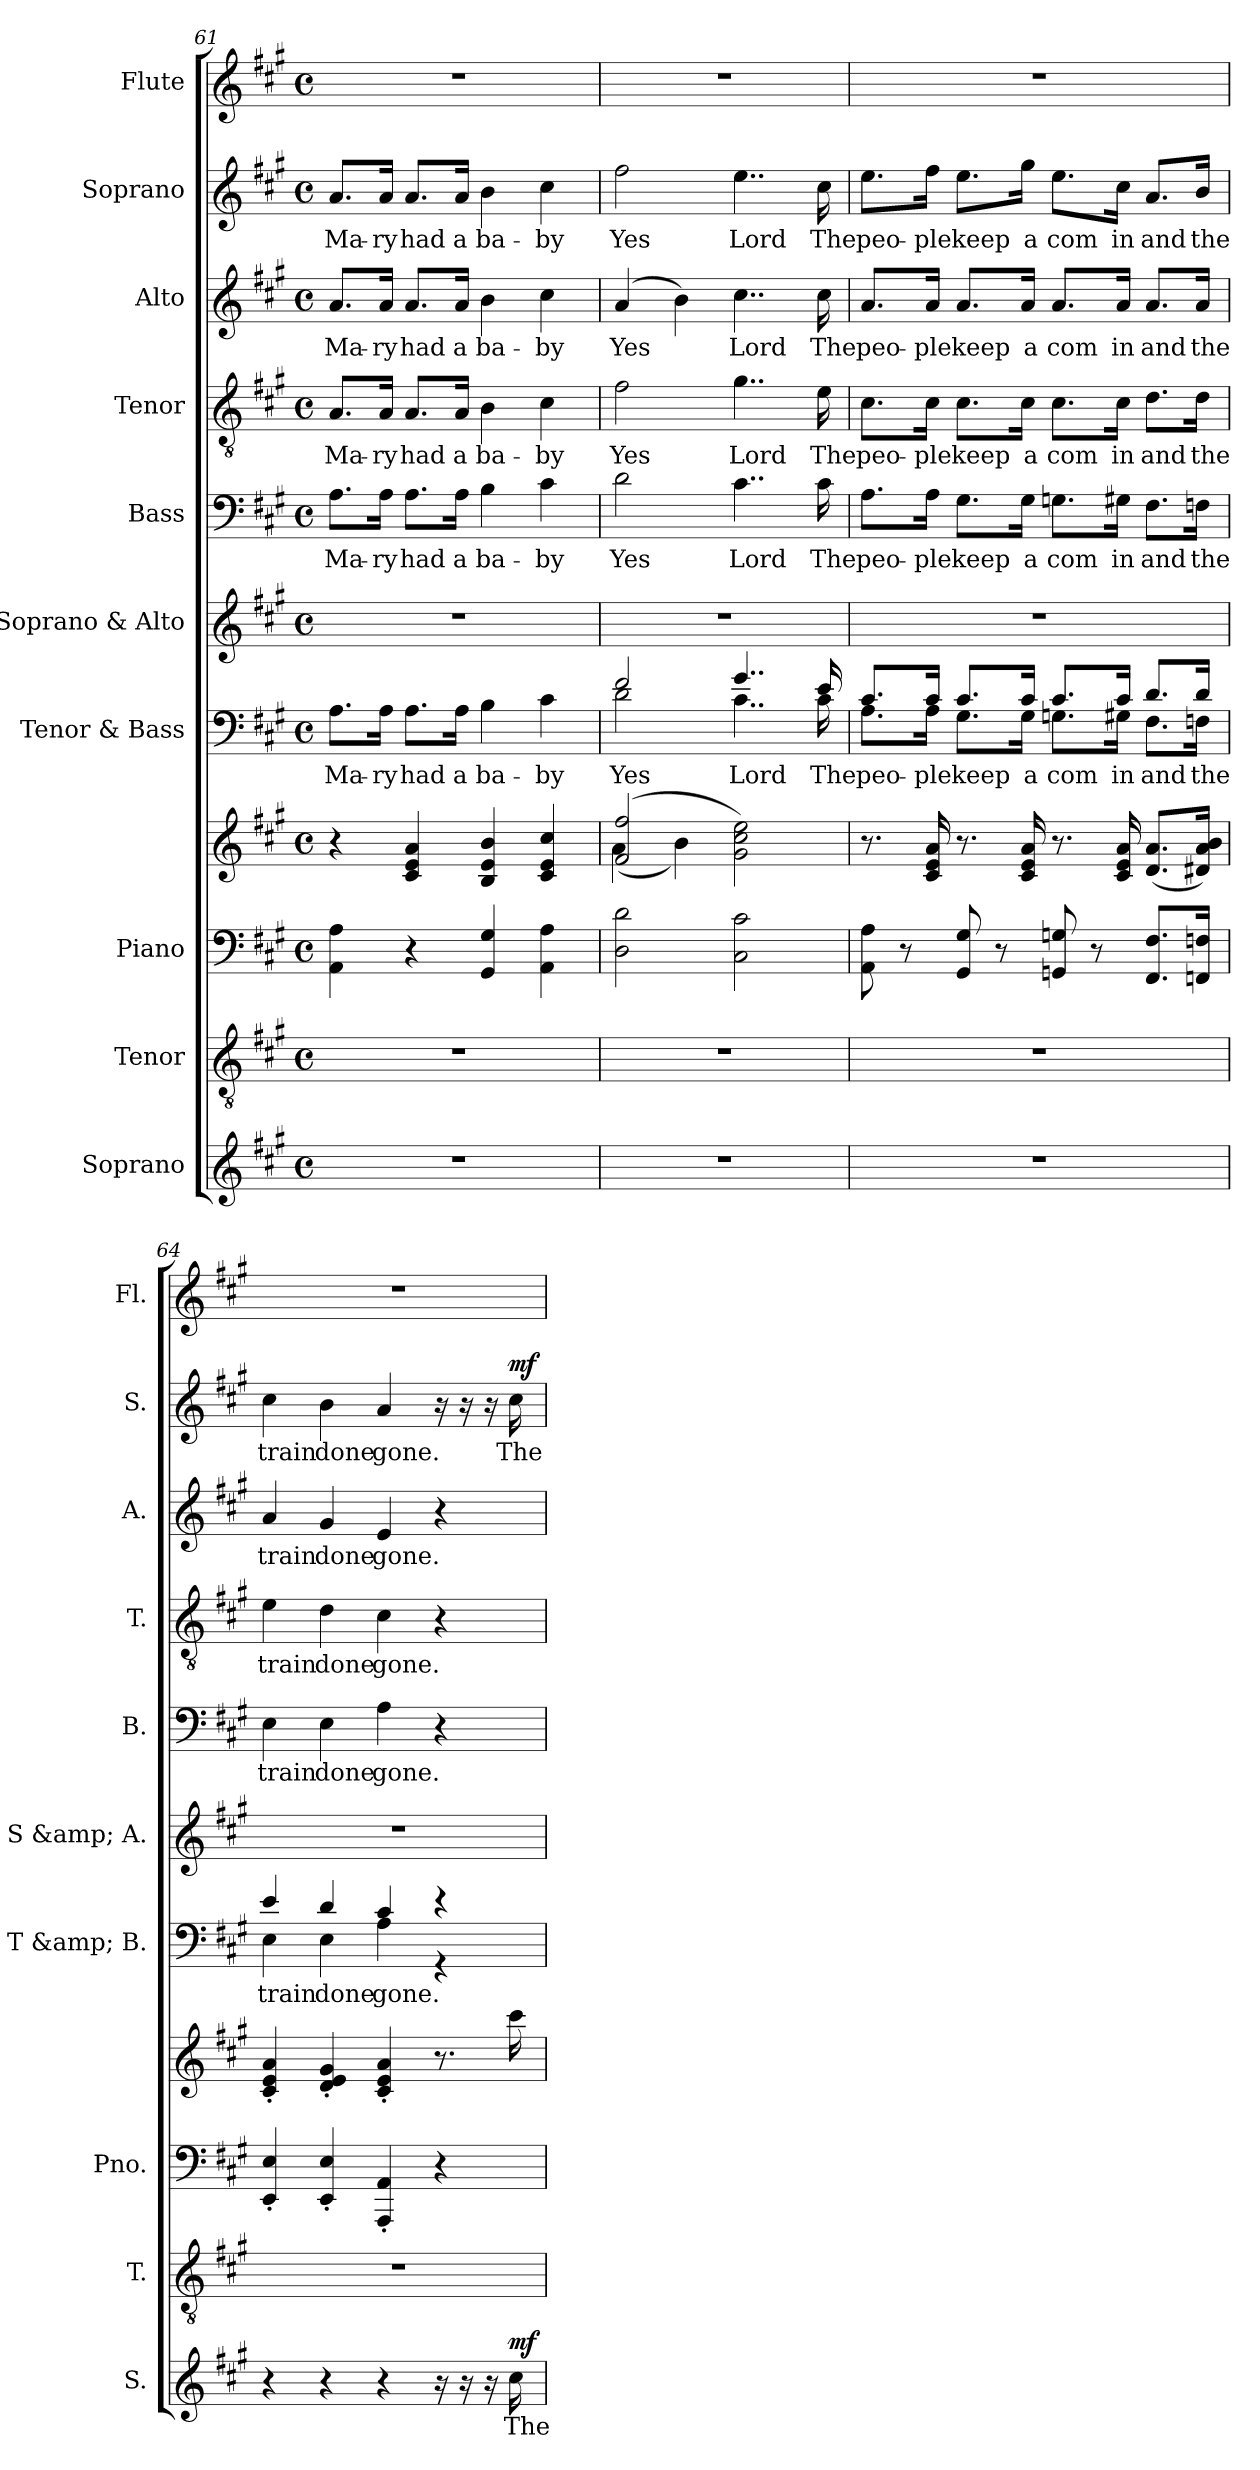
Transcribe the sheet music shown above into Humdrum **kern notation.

**kern	**text	**dynam	**kern	**kern	**kern	**kern	**text	**kern	**kern	**text	**kern	**text	**kern	**text	**kern	**text	**dynam	**kern
*part10	*part10	*part10	*part9	*part8	*part8	*part7	*part7	*part6	*part5	*part5	*part4	*part4	*part3	*part3	*part2	*part2	*part2	*part1
*staff11	*staff11	*staff11	*staff10	*staff9	*staff8	*staff7	*staff7	*staff6	*staff5	*staff5	*staff4	*staff4	*staff3	*staff3	*staff2	*staff2	*staff2	*staff1
*I"Soprano	*	*	*I"Tenor	*I"Piano	*	*I"Tenor &amp; Bass	*	*I"Soprano &amp; Alto	*I"Bass	*	*I"Tenor	*	*I"Alto	*	*I"Soprano	*	*	*I"Flute
*I'S.	*	*	*I'T.	*I'Pno.	*	*I'T &amp; B.	*	*I'S &amp; A.	*I'B.	*	*I'T.	*	*I'A.	*	*I'S.	*	*	*I'Fl.
*clefG2	*	*	*clefGv2	*clefF4	*clefG2	*clefF4	*	*clefG2	*clefF4	*	*clefGv2	*	*clefG2	*	*clefG2	*	*	*clefG2
*k[f#c#g#]	*	*	*k[f#c#g#]	*k[f#c#g#]	*k[f#c#g#]	*k[f#c#g#]	*	*k[f#c#g#]	*k[f#c#g#]	*	*k[f#c#g#]	*	*k[f#c#g#]	*	*k[f#c#g#]	*	*	*k[f#c#g#]
*M4/4	*	*	*M4/4	*M4/4	*M4/4	*M4/4	*	*M4/4	*M4/4	*	*M4/4	*	*M4/4	*	*M4/4	*	*	*M4/4
*met(c)	*	*	*met(c)	*met(c)	*met(c)	*met(c)	*	*met(c)	*met(c)	*	*met(c)	*	*met(c)	*	*met(c)	*	*	*met(c)
=61	=61	=61	=61	=61	=61	=61	=61	=61	=61	=61	=61	=61	=61	=61	=61	=61	=61	=61
!	!	!	!	!	!	!	!	!	!	!LO:LY:b	!	!LO:LY:b	!	!LO:LY:b	!	!LO:LY:b	!	!
1r	.	.	1r	4AA\ 4A\	4r	8.A\L	Ma-	1r	8.A\L	Ma-	8.A/L	Ma-	8.a/L	Ma-	8.a/L	Ma-	.	1r
!	!	!	!	!	!	!	!	!	!	!LO:LY:b	!	!LO:LY:b	!	!LO:LY:b	!	!LO:LY:b	!	!
.	.	.	.	.	.	16A\Jk	-ry	.	16A\Jk	-ry	16A/Jk	-ry	16a/Jk	-ry	16a/Jk	-ry	.	.
!	!	!	!	!	!	!	!	!	!	!LO:LY:b	!	!LO:LY:b	!	!LO:LY:b	!	!LO:LY:b	!	!
.	.	.	.	4r	4c#/ 4e/ 4a/	8.A\L	had	.	8.A\L	had	8.A/L	had	8.a/L	had	8.a/L	had	.	.
!	!	!	!	!	!	!	!	!	!	!LO:LY:b	!	!LO:LY:b	!	!LO:LY:b	!	!LO:LY:b	!	!
.	.	.	.	.	.	16A\Jk	a	.	16A\Jk	a	16A/Jk	a	16a/Jk	a	16a/Jk	a	.	.
!	!	!	!	!	!	!	!	!	!	!LO:LY:b	!	!LO:LY:b	!	!LO:LY:b	!	!LO:LY:b	!	!
.	.	.	.	4GG#/ 4G#/	4B/ 4e/ 4b/	4B\	ba-	.	4B\	ba-	4B\	ba-	4b\	ba-	4b\	ba-	.	.
!	!	!	!	!	!	!	!	!	!	!LO:LY:b	!	!LO:LY:b	!	!LO:LY:b	!	!LO:LY:b	!	!
.	.	.	.	4AA\ 4A\	4c#/ 4e/ 4cc#/	4c#\	-by	.	4c#\	-by	4c#\	-by	4cc#\	-by	4cc#\	-by	.	.
!!LO:PB:g=z
=62	=62	=62	=62	=62	=62	=62	=62	=62	=62	=62	=62	=62	=62	=62	=62	=62	=62	=62
*	*	*	*	*	*^	*^	*	*	*	*	*	*	*	*	*	*	*	*
!	!	!	!	!	!	!	!	!	!	!	!	!LO:LY:b	!	!LO:LY:b	!	!LO:LY:b	!	!LO:LY:b	!	!
1r	.	.	1r	2D\ 2d\	(>2f#/ 2ff#/	(<4a\	2f#/	2d\	Yes	1r	2d\	Yes	2f#\	Yes	(>4a/	Yes	2ff#\	Yes	.	1r
.	.	.	.	.	.	4b\)	.	.	.	.	.	.	.	.	4b\)	.	.	.	.	.
!	!	!	!	!	!	!	!	!	!	!	!	!LO:LY:b	!	!LO:LY:b	!	!LO:LY:b	!	!LO:LY:b	!	!
.	.	.	.	2C#\ 2c#\	2g#\ 2cc#\ 2ee\)	2ryy	4..g#/	4..c#\	Lord	.	4..c#\	Lord	4..g#\	Lord	4..cc#\	Lord	4..ee\	Lord	.	.
!	!	!	!	!	!	!	!	!	!	!	!	!LO:LY:b	!	!LO:LY:b	!	!LO:LY:b	!	!LO:LY:b	!	!
.	.	.	.	.	.	.	16e/	16c#\	The	.	16c#\	The	16e\	The	16cc#\	The	16cc#\	The	.	.
*	*	*	*	*	*v	*v	*	*	*	*	*	*	*	*	*	*	*	*	*	*
=63	=63	=63	=63	=63	=63	=63	=63	=63	=63	=63	=63	=63	=63	=63	=63	=63	=63	=63	=63
!	!	!	!	!	!	!	!	!	!	!	!LO:LY:b	!	!LO:LY:b	!	!LO:LY:b	!	!LO:LY:b	!	!
1r	.	.	1r	8AA\ 8A\	8.r	8.c#/L	8.A\L	peo-	1r	8.A\L	peo-	8.c#\L	peo-	8.a/L	peo-	8.ee\L	peo-	.	1r
.	.	.	.	8r	.	.	.	.	.	.	.	.	.	.	.	.	.	.	.
!	!	!	!	!	!	!	!	!	!	!	!LO:LY:b	!	!LO:LY:b	!	!LO:LY:b	!	!LO:LY:b	!	!
.	.	.	.	.	16c#/ 16e/ 16a/	16c#/Jk	16A\Jk	-ple	.	16A\Jk	-ple	16c#\Jk	-ple	16a/Jk	-ple	16ff#\Jk	-ple	.	.
!	!	!	!	!	!	!	!	!	!	!	!LO:LY:b	!	!LO:LY:b	!	!LO:LY:b	!	!LO:LY:b	!	!
.	.	.	.	8GG#/ 8G#/	8.r	8.c#/L	8.G#\L	keep	.	8.G#\L	keep	8.c#\L	keep	8.a/L	keep	8.ee\L	keep	.	.
.	.	.	.	8r	.	.	.	.	.	.	.	.	.	.	.	.	.	.	.
!	!	!	!	!	!	!	!	!	!	!	!LO:LY:b	!	!LO:LY:b	!	!LO:LY:b	!	!LO:LY:b	!	!
.	.	.	.	.	16c#/ 16e/ 16a/	16c#/Jk	16G#\Jk	a	.	16G#\Jk	a	16c#\Jk	a	16a/Jk	a	16gg#\Jk	a	.	.
!	!	!	!	!	!	!	!	!	!	!	!LO:LY:b	!	!LO:LY:b	!	!LO:LY:b	!	!LO:LY:b	!	!
.	.	.	.	8GGn/ 8Gn/	8.r	8.c#/L	8.Gn\L	com	.	8.Gn\L	com	8.c#\L	com	8.a/L	com	8.ee\L	com	.	.
.	.	.	.	8r	.	.	.	.	.	.	.	.	.	.	.	.	.	.	.
!	!	!	!	!	!	!	!	!	!	!	!LO:LY:b	!	!LO:LY:b	!	!LO:LY:b	!	!LO:LY:b	!	!
.	.	.	.	.	16c#/ 16e/ 16a/	16c#/Jk	16G#X\Jk	in	.	16G#X\Jk	in	16c#\Jk	in	16a/Jk	in	16cc#\Jk	in	.	.
!	!	!	!	!	!	!	!	!	!	!	!LO:LY:b	!	!LO:LY:b	!	!LO:LY:b	!	!LO:LY:b	!	!
.	.	.	.	8.FF#/ 8.F#/L	(<8.d/ 8.a/L	8.d/L	8.F#\L	and	.	8.F#\L	and	8.d\L	and	8.a/L	and	8.a/L	and	.	.
!	!	!	!	!	!	!	!	!	!	!	!LO:LY:b	!	!LO:LY:b	!	!LO:LY:b	!	!LO:LY:b	!	!
.	.	.	.	16FFn/ 16Fn/Jk	16d#X/ 16a/ 16b/Jk)	16d/Jk	16Fn\Jk	the	.	16Fn\Jk	the	16d\Jk	the	16a/Jk	the	16b/Jk	the	.	.
=64	=64	=64	=64	=64	=64	=64	=64	=64	=64	=64	=64	=64	=64	=64	=64	=64	=64	=64	=64
!	!	!	!	!	!	!	!	!	!	!	!LO:LY:b	!	!LO:LY:b	!	!LO:LY:b	!	!LO:LY:b	!	!
4r	.	.	1r	4EE/' 4E/'	4c#/' 4e/' 4a/'	4e/	4E\	train	1r	4E\	train	4e\	train	4a/	train	4cc#\	train	.	1r
!	!	!	!	!	!	!	!	!	!	!	!LO:LY:b	!	!LO:LY:b	!	!LO:LY:b	!	!LO:LY:b	!	!
4r	.	.	.	4EE/' 4E/'	4d/' 4e/' 4g#/'	4d/	4E\	done	.	4E\	done	4d\	done	4g#/	done	4b\	done	.	.
!	!	!	!	!	!	!	!	!	!	!	!LO:LY:b	!	!LO:LY:b	!	!LO:LY:b	!	!LO:LY:b	!	!
4r	.	.	.	4AAA/' 4AA/'	4c#/' 4e/' 4a/'	4c#/	4A\	gone.	.	4A\	gone.	4c#\	gone.	4e/	gone.	4a/	gone.	.	.
16r	.	.	.	4r	8.r	4r	4r	.	.	4r	.	4r	.	4r	.	16r	.	.	.
16r	.	.	.	.	.	.	.	.	.	.	.	.	.	.	.	16r	.	.	.
16r	.	.	.	.	.	.	.	.	.	.	.	.	.	.	.	16r	.	.	.
!	!	!LO:DY:a	!	!	!	!	!	!	!	!	!	!	!	!	!	!	!LO:LY:b	!LO:DY:a	!
16cc#\	The	mf	.	.	16ccc#\	.	.	.	.	.	.	.	.	.	.	16cc#\	The	mf	.
*	*	*	*	*	*	*v	*v	*	*	*	*	*	*	*	*	*	*	*	*
=	=	=	=	=	=	=	=	=	=	=	=	=	=	=	=	=	=	=
*-	*-	*-	*-	*-	*-	*-	*-	*-	*-	*-	*-	*-	*-	*-	*-	*-	*-	*-
